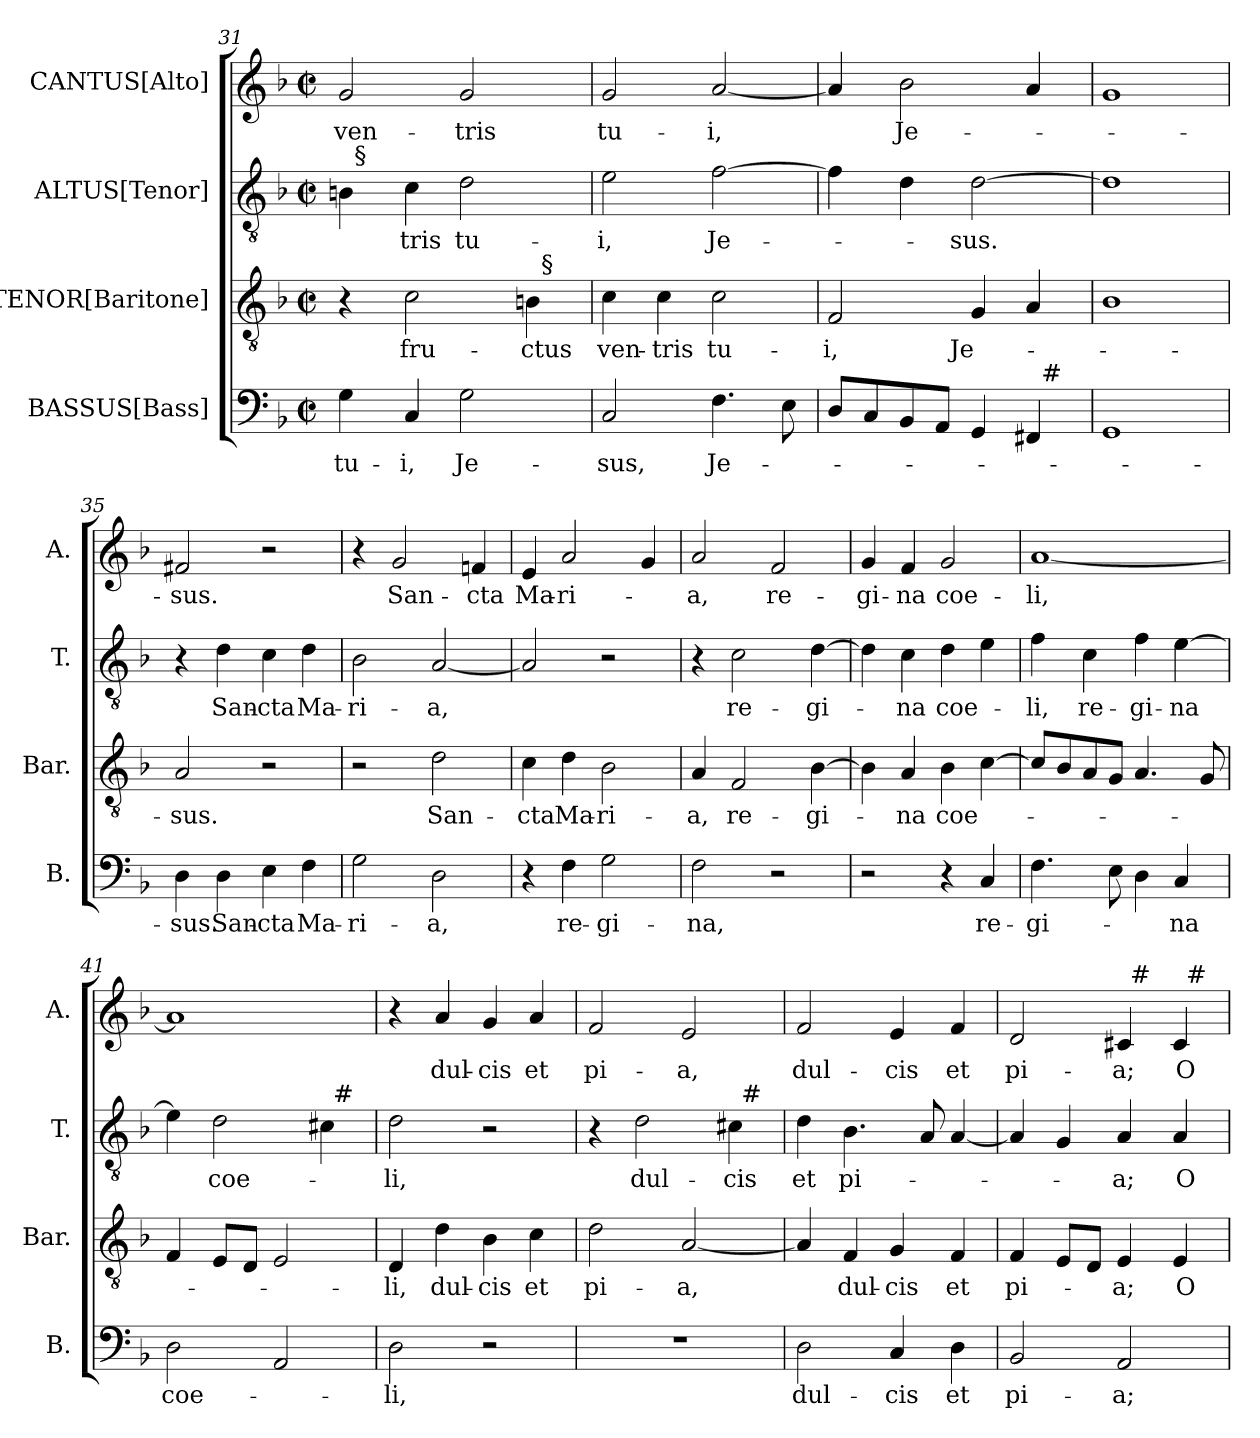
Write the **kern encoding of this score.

**kern	**text	**kern	**text	**kern	**text	**kern	**text
*part4	*part4	*part3	*part3	*part2	*part2	*part1	*part1
*staff4	*staff4	*staff3	*staff3	*staff2	*staff2	*staff1	*staff1
*I"BASSUS[Bass]	*	*I"TENOR[Baritone]	*	*I"ALTUS[Tenor]	*	*I"CANTUS[Alto]	*
*I'B.	*	*I'Bar.	*	*I'T.	*	*I'A.	*
*clefF4	*	*clefGv2	*	*clefGv2	*	*clefG2	*
*	*	*ITrd7c12	*	*ITrd7c12	*	*	*
*k[b-]	*	*k[b-]	*	*k[b-]	*	*k[b-]	*
*F:	*	*F:	*	*F:	*	*F:	*
*M2/2	*	*M2/2	*	*M2/2	*	*M2/2	*
*met(c|)	*	*met(c|)	*	*met(c|)	*	*met(c|)	*
=31	=31	=31	=31	=31	=31	=31	=31
!	!LO:LY:b	!	!	!	!	!	!LO:LY:b
*	*	*^	*	*^	*	*	*
4G\	tu-	4r	2ryy	.	4BB\	32ryy	.	2g/	ven-
!	!	!	!	!	!	!LO:TX:a:t=§	!	!	!
.	.	.	.	.	.	2ryy	.	.	.
!	!LO:LY:b	!	!	!LO:LY:b	!	!	!LO:LY:b	!	!
4C/	-i,	2C\	.	fru-	4C\	.	-tris	.	.
!	!LO:LY:b	!	!	!	!	!	!LO:LY:b	!	!LO:LY:b
2G\	Je-	.	4ryy	.	2D\	.	tu-	2g/	-tris
.	.	.	.	.	.	4...ryy	.	.	.
!	!	!	!	!LO:LY:b	!	!	!	!	!
.	.	4BB\	32ryy	-ctus	.	.	.	.	.
!	!	!	!LO:TX:a:t=§	!	!	!	!	!	!
.	.	.	8..ryy	.	.	.	.	.	.
=32	=32	=32	=32	=32	=32	=32	=32	=32	=32
!	!LO:LY:b	!	!	!LO:LY:b	!	!	!LO:LY:b	!	!LO:LY:b
*	*	*v	*v	*	*	*	*	*	*
*	*	*	*	*v	*v	*	*	*
2C/	-sus,	4C\	ven-	2E\	-i,	2g/	tu-
!	!	!	!LO:LY:b	!	!	!	!
.	.	4C\	-tris	.	.	.	.
!	!LO:LY:b	!	!LO:LY:b	!	!LO:LY:b	!	!LO:LY:b
4.F\	Je-	2C\	tu-	[>2F\	Je-	[<2a/	-i,
8E\	.	.	.	.	.	.	.
!!LO:LB:g=z
=33	=33	=33	=33	=33	=33	=33	=33
!	!	!	!LO:LY:b	!	!	!	!
*^	*	*	*	*	*	*	*
8D/L	2ryy	.	2FF/	-i,	4F\]	.	4a/]	.
8C/	.	.	.	.	.	.	.	.
!	!	!	!	!	!	!	!	!LO:LY:b
8BB-/	.	.	.	.	4D\	.	2b-\	Je-
8AA/J	.	.	.	.	.	.	.	.
!	!	!	!	!LO:LY:b	!	!LO:LY:b	!	!
4GG/	4ryy	.	4GG/	Je-	[>2D\	-sus.	.	.
4FF#/	32ryy	.	4AA/	.	.	.	4a/	.
!	!LO:TX:a:t=#	!	!	!	!	!	!	!
.	8..ryy	.	.	.	.	.	.	.
*v	*v	*	*	*	*	*	*	*
=34	=34	=34	=34	=34	=34	=34	=34
1GG	.	1BB-	.	1D]	.	1g	.
=35	=35	=35	=35	=35	=35	=35	=35
!	!LO:LY:b	!	!LO:LY:b	!	!	!	!LO:LY:b
4D\	-sus.	2AA/	-sus.	4r	.	2f#X/	-sus.
!	!LO:LY:b	!	!	!	!LO:LY:b	!	!
4D\	San-	.	.	4D\	San-	.	.
!	!LO:LY:b	!	!	!	!LO:LY:b	!	!
4E\	-cta	2r	.	4C\	-cta	2r	.
!	!LO:LY:b	!	!	!	!LO:LY:b	!	!
4F\	Ma-	.	.	4D\	Ma-	.	.
=36	=36	=36	=36	=36	=36	=36	=36
!	!LO:LY:b	!	!	!	!LO:LY:b	!	!
2G\	-ri-	2r	.	2BB-\	-ri-	4r	.
!	!	!	!	!	!	!	!LO:LY:b
.	.	.	.	.	.	2g/	San-
!	!LO:LY:b	!	!LO:LY:b	!	!LO:LY:b	!	!
2D\	-a,	2D\	San-	[<2AA/	-a,	.	.
!	!	!	!	!	!	!	!LO:LY:b
.	.	.	.	.	.	4fn/	-cta
=37	=37	=37	=37	=37	=37	=37	=37
!	!	!	!LO:LY:b	!	!	!	!LO:LY:b
4r	.	4C\	-cta	2AA/]	.	4e/	Ma-
!	!LO:LY:b	!	!LO:LY:b	!	!	!	!LO:LY:b
4F\	re-	4D\	Ma-	.	.	2a/	-ri-
!	!LO:LY:b	!	!LO:LY:b	!	!	!	!
2G\	-gi-	2BB-\	-ri-	2r	.	.	.
.	.	.	.	.	.	4g/	.
=38	=38	=38	=38	=38	=38	=38	=38
!	!LO:LY:b	!	!LO:LY:b	!	!	!	!LO:LY:b
2F\	-na,	4AA/	-a,	4r	.	2a/	-a,
!	!	!	!LO:LY:b	!	!LO:LY:b	!	!
.	.	2FF/	re-	2C\	re-	.	.
!	!	!	!	!	!	!	!LO:LY:b
2r	.	.	.	.	.	2f/	re-
!	!	!	!LO:LY:b	!	!LO:LY:b	!	!
.	.	[>4BB-\	-gi-	[>4D\	-gi-	.	.
=39	=39	=39	=39	=39	=39	=39	=39
!	!	!	!	!	!	!	!LO:LY:b
2r	.	4BB-\]	.	4D\]	.	4g/	-gi-
!	!	!	!LO:LY:b	!	!LO:LY:b	!	!LO:LY:b
.	.	4AA/	-na	4C\	-na	4f/	-na
!	!	!	!LO:LY:b	!	!LO:LY:b	!	!LO:LY:b
4r	.	4BB-\	coe-	4D\	coe-	2g/	coe-
!	!LO:LY:b	!	!	!	!	!	!
4C/	re-	[>4C\	.	4E\	.	.	.
!!LO:PB:g=z
=40	=40	=40	=40	=40	=40	=40	=40
!	!LO:LY:b	!	!	!	!LO:LY:b	!	!LO:LY:b
4.F\	-gi-	8C/L]	.	4F\	-li,	[<1a	-li,
.	.	8BB-/	.	.	.	.	.
!	!	!	!	!	!LO:LY:b	!	!
.	.	8AA/	.	4C\	re-	.	.
8E\	.	8GG/J	.	.	.	.	.
!	!	!	!	!	!LO:LY:b	!	!
4D\	.	4.AA/	.	4F\	-gi-	.	.
!	!LO:LY:b	!	!	!	!LO:LY:b	!	!
4C/	-na	.	.	[>4E\	-na	.	.
.	.	8GG/	.	.	.	.	.
=41	=41	=41	=41	=41	=41	=41	=41
!	!LO:LY:b	!	!	!	!	!	!
*	*	*	*	*^	*	*	*
2D\	coe-	4FF/	.	4E\]	2ryy	.	1a]	.
!	!	!	!	!	!	!LO:LY:b	!	!
.	.	8EE/L	.	2D\	.	coe-	.	.
.	.	8DD/J	.	.	.	.	.	.
2AA/	.	2EE/	.	.	4ryy	.	.	.
.	.	.	.	4C#\	32ryy	.	.	.
!	!	!	!	!	!LO:TX:a:t=#	!	!	!
.	.	.	.	.	8..ryy	.	.	.
=42	=42	=42	=42	=42	=42	=42	=42	=42
!	!LO:LY:b	!	!LO:LY:b	!	!	!LO:LY:b	!	!
*	*	*	*	*v	*v	*	*	*
2D\	-li,	4DD/	-li,	2D\	-li,	4r	.
!	!	!	!LO:LY:b	!	!	!	!LO:LY:b
.	.	4D\	dul-	.	.	4a/	dul-
!	!	!	!LO:LY:b	!	!	!	!LO:LY:b
2r	.	4BB-\	-cis	2r	.	4g/	-cis
!	!	!	!LO:LY:b	!	!	!	!LO:LY:b
.	.	4C\	et	.	.	4a/	et
=43	=43	=43	=43	=43	=43	=43	=43
!	!	!	!LO:LY:b	!	!	!	!LO:LY:b
*	*	*	*	*^	*	*	*
1r	.	2D\	pi-	4r	2ryy	.	2f/	pi-
!	!	!	!	!	!	!LO:LY:b	!	!
.	.	.	.	2D\	.	dul-	.	.
!	!	!	!LO:LY:b	!	!	!	!	!LO:LY:b
.	.	[<2AA/	-a,	.	4ryy	.	2e/	-a,
!	!	!	!	!	!	!LO:LY:b	!	!
.	.	.	.	4C#\	32ryy	-cis	.	.
!	!	!	!	!	!LO:TX:a:t=#	!	!	!
.	.	.	.	.	8..ryy	.	.	.
=44	=44	=44	=44	=44	=44	=44	=44	=44
!	!LO:LY:b	!	!	!	!	!LO:LY:b	!	!LO:LY:b
*	*	*	*	*v	*v	*	*	*
2D\	dul-	4AA/]	.	4D\	et	2f/	dul-
!	!	!	!LO:LY:b	!	!LO:LY:b	!	!
.	.	4FF/	dul-	4.BB-\	pi-	.	.
!	!LO:LY:b	!	!LO:LY:b	!	!	!	!LO:LY:b
4C/	-cis	4GG/	-cis	.	.	4e/	-cis
.	.	.	.	8AA/	.	.	.
!	!LO:LY:b	!	!LO:LY:b	!	!	!	!LO:LY:b
4D\	et	4FF/	et	[<4AA/	.	4f/	et
=45	=45	=45	=45	=45	=45	=45	=45
!	!LO:LY:b	!	!LO:LY:b	!	!	!	!LO:LY:b
*	*	*	*	*	*	*^	*
*	*	*	*	*	*	*	*^	*
2BB-/	pi-	4FF/	pi-	4AA/]	.	2d/	2ryy	2ryy	pi-
.	.	8EE/L	.	4GG/	.	.	.	.	.
.	.	8DD/J	.	.	.	.	.	.	.
!	!LO:LY:b	!	!LO:LY:b	!	!LO:LY:b	!	!	!	!LO:LY:b
2AA/	-a;	4EE/	-a;	4AA/	-a;	4c#/	32ryy	4ryy	-a;
!	!	!	!	!	!	!	!LO:TX:a:t=#	!	!
.	.	.	.	.	.	.	4...ryy	.	.
!	!	!	!LO:LY:b	!	!LO:LY:b	!	!	!	!LO:LY:b
.	.	4EE/	O	4AA/	O	4c#/	.	32ryy	O
!	!	!	!	!	!	!	!	!LO:TX:a:t=#	!
.	.	.	.	.	.	.	.	8..ryy	.
*	*	*	*	*	*	*v	*v	*v	*
=	=	=	=	=	=	=	=
*-	*-	*-	*-	*-	*-	*-	*-
